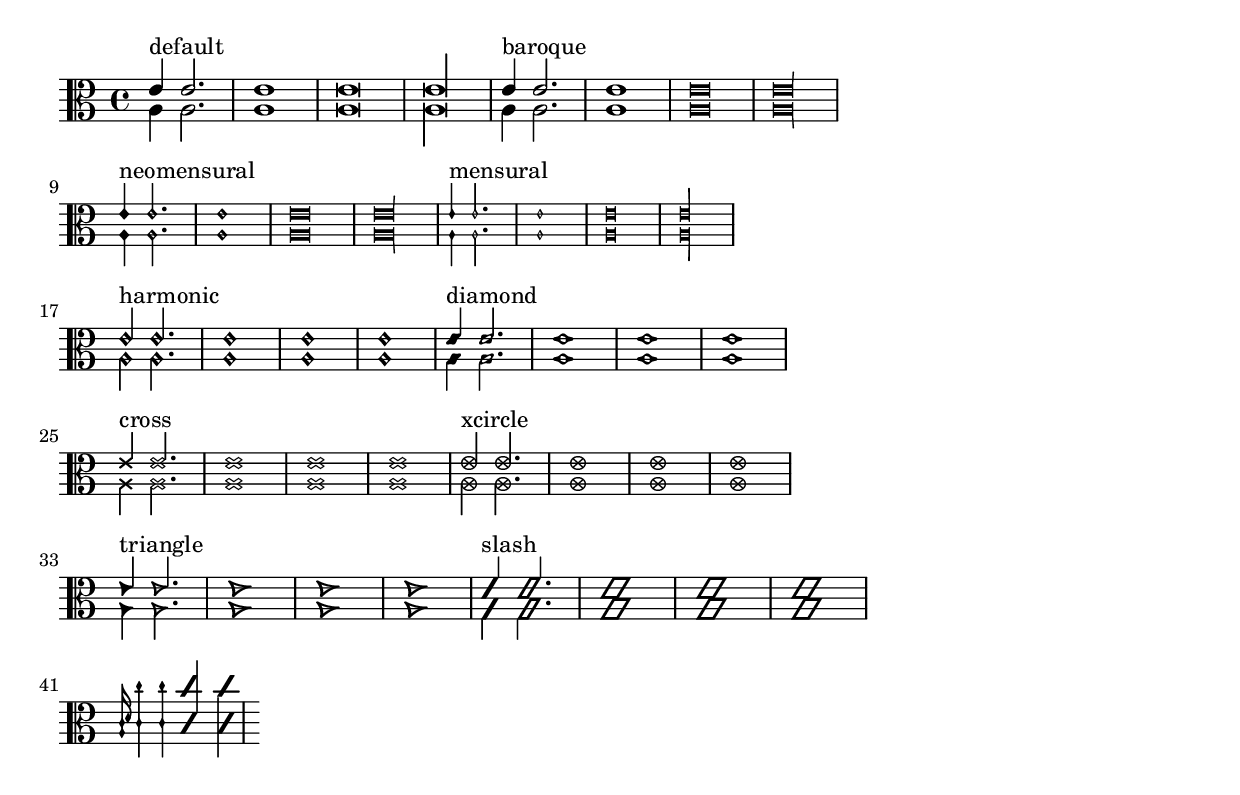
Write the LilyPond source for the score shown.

\version "2.1.7"
\header{
texidoc="
Note head shapes are settable.  The stem endings should be adjusted
per note head.  If you want different note head styles on one stem,
you must create a special context called Thread.

Harmonic notes have a different shape and different
dimensions. Nevertheless, noteheads in both styles can be combined, on
either up or down stems.
"
}

pattern = \notes <<
      \new Voice {
        \property Voice.Stem \set #'direction = #UP
        e'4
         e'2. e'1 e'\breve*1/2 e'\longa*1/4
      }
      \new Voice {
        \property Voice.Stem \set #'direction = #DOWN
         a4 a2. a1 a\breve*1/2 a\longa*1/4
      }
    >>

\score {
  \notes \transpose c c {
    \clef C

    \property Staff.NoteHead \set #'style = #'default
    s1*0^\markup { "default" }
    \pattern

    \property Staff.NoteHead \set #'style = #'baroque
    s1*0^\markup { "baroque" }
    \pattern
        \break

    \property Staff.NoteHead \set #'style = #'neo_mensural
    s1*0^\markup { "neomensural" }
    \pattern

    \property Staff.NoteHead \set #'style = #'mensural
    s1*0^\markup { "mensural" }
    \pattern
    
    \break

    \property Staff.NoteHead \set #'style = #'harmonic
    s1*0^\markup { "harmonic" }
    \pattern

    \property Staff.NoteHead \set #'style = #'diamond
    s1*0^\markup { "diamond" }
    \pattern
    \break

    \property Staff.NoteHead \set #'style = #'cross
    s1*0^\markup { "cross" }
    \pattern

    \property Staff.NoteHead \set #'style = #'xcircle
    s1*0^\markup { "xcircle" }
\pattern
    
    \break

    \property Staff.NoteHead \set #'style = #'triangle
    s1*0^\markup { "triangle" }
    \pattern
    

    \property Staff.NoteHead \set #'style = #'slash
    s1*0^\markup { "slash" }
    \pattern
    \break

    \new Voice <<
      \new Thread {
        \property Thread.NoteHead \set #'style = #'cross
        \property Voice.Stem \set #'direction = #1
        c'16
      }
      \new Thread {
        \property Thread.NoteHead \set #'style = #'default a16
      }
      \new Thread {
        \property Thread.NoteHead \set #'style = #'mensural d'16
      }
    >>
    \context Voice <<
      \new Thread {
        \property Thread.NoteHead \set #'style = #'cross
        c'4 c'4 c'4 c'4
      }
      \new Thread {
        \property Thread.NoteHead \set #'style = #'mensural
        c''4 \stemDown c''
        \property Thread.NoteHead \set #'style = #'slash
        \stemUp c''4 \stemDown c''
      }
    >>
  }

  \paper {
    indent = 0.0
    raggedright = ##t
  }
}
